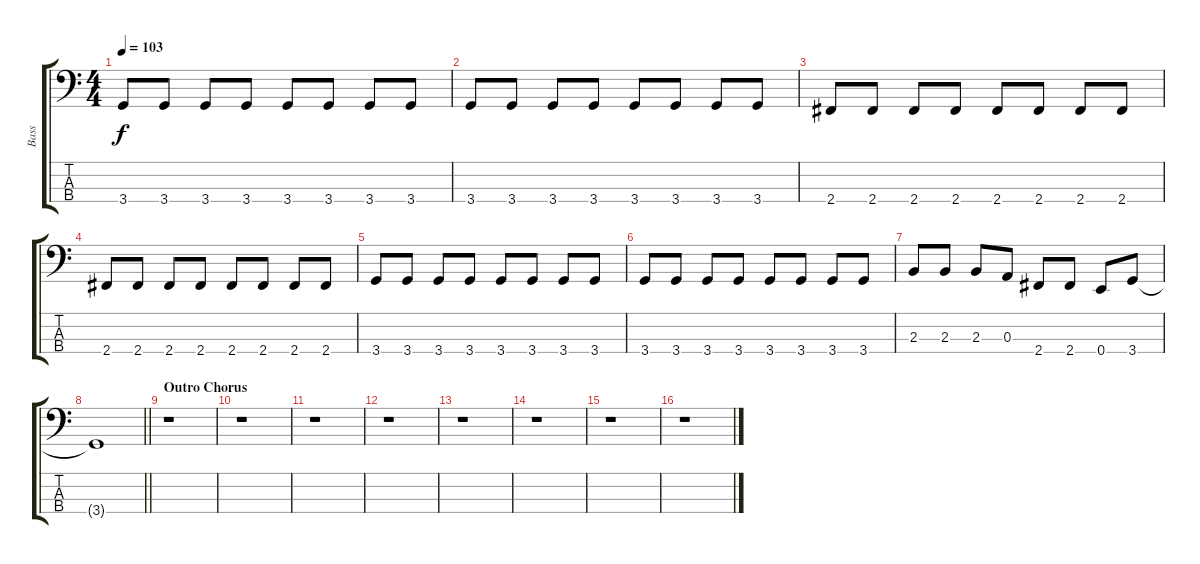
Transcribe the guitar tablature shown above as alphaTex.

\track ("Bass" "Bass") {instrument electricbassfinger}
\staff {score tabs}
\tuning (G2 D2 A1 E1) {hide}
\ts (4 4)
\tempo 103
\clef f4
\ks c
3.4.8{dy f} 3.4.8 3.4.8 3.4.8 3.4.8 3.4.8 3.4.8 3.4.8 |
3.4.8 3.4.8 3.4.8 3.4.8 3.4.8 3.4.8 3.4.8 3.4.8 |
2.4.8 2.4.8 2.4.8 2.4.8 2.4.8 2.4.8 2.4.8 2.4.8 |
2.4.8 2.4.8 2.4.8 2.4.8 2.4.8 2.4.8 2.4.8 2.4.8 |
3.4.8 3.4.8 3.4.8 3.4.8 3.4.8 3.4.8 3.4.8 3.4.8 |
3.4.8 3.4.8 3.4.8 3.4.8 3.4.8 3.4.8 3.4.8 3.4.8 |
2.3.8 2.3.8 2.3.8 0.3.8 2.4.8 2.4.8 0.4.8 3.4.8 |
\barLineRight lightlight
3.4{t}.1 |
\section ("" "Outro Chorus")
r.1 |
r.1 |
r.1 |
r.1 |
r.1 |
r.1 |
r.1 |
r.1
